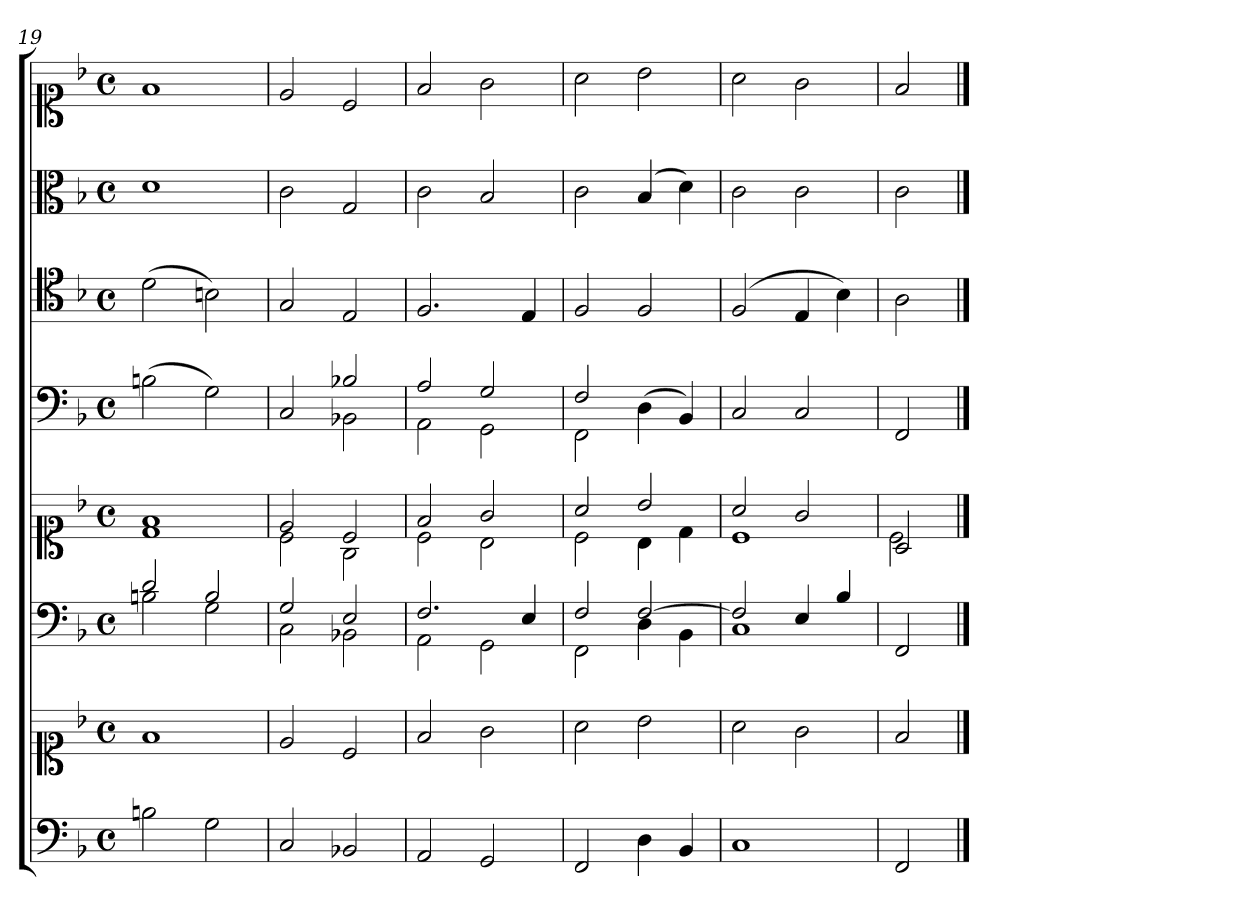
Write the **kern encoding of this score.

**kern	**kern	**kern	**kern	**kern	**kern	**kern	**kern
*part6	*part6	*part5	*part5	*part4	*part3	*part2	*part1
*staff8	*staff7	*staff6	*staff5	*staff4	*staff3	*staff2	*staff1
*clefF4	*clefC1	*clefF4	*clefC1	*clefF4	*clefC4	*clefC3	*clefC1
*k[b-]	*k[b-]	*k[b-]	*k[b-]	*k[b-]	*k[b-]	*k[b-]	*k[b-]
*F:	*F:	*F:	*F:	*F:	*F:	*F:	*F:
*M4/4	*M4/4	*M4/4	*M4/4	*M4/4	*M4/4	*M4/4	*M4/4
*met(c)	*met(c)	*met(c)	*met(c)	*met(c)	*met(c)	*met(c)	*met(c)
=19	=19	=19	=19	=19	=19	=19	=19
*	*	*^	*^	*	*	*	*
2Bn	1f	2d	2Bn	1f	1d	(2Bn	(2d	1d	1f
2G	.	2B	2G	.	.	2G)	2Bn)	.	.
=20	=20	=20	=20	=20	=20	=20	=20	=20	=20
*	*	*	*	*	*	*^	*	*	*
2C	2e	2G	2C	2e	2c	2C	2ryy	2G	2c	2e
2BB-X	2c	2E	2BB-X	2c	2G	2B-X	2BB-X	2E	2G	2c
=21	=21	=21	=21	=21	=21	=21	=21	=21	=21	=21
2AA	2f	2.F	2AA	2f	2c	2A	2AA	2.F	2c	2f
2GG	2g	.	2GG	2g	2B-	2G	2GG	.	2B-	2g
.	.	4E	.	.	.	.	.	4E	.	.
=22	=22	=22	=22	=22	=22	=22	=22	=22	=22	=22
2FF	2a	2F	2FF	2a	2c	2F	2FF	2F	2c	2a
4D	2b-	[2F	4D	2b-	4B-	(4D	2ryy	2F	(4B-	2b-
4BB-	.	.	4BB-	.	4d	4BB-)	.	.	4d)	.
*	*	*	*	*	*	*v	*v	*	*	*
=23	=23	=23	=23	=23	=23	=23	=23	=23	=23
1C	2a	2F]	1C	2a	1c	2C	(2F	2c	2a
.	2g	4E	.	2g	.	2C	4E	2c	2g
.	.	4B-	.	.	.	.	4B-)	.	.
*	*	*v	*v	*	*	*	*	*	*
=24	=24	=24	=24	=24	=24	=24	=24	=24
2FF	2f	2FF	2A	2c	2FF	2A	2c	2f
*	*	*	*v	*v	*	*	*	*
==	==	==	==	==	==	==	==
*-	*-	*-	*-	*-	*-	*-	*-
